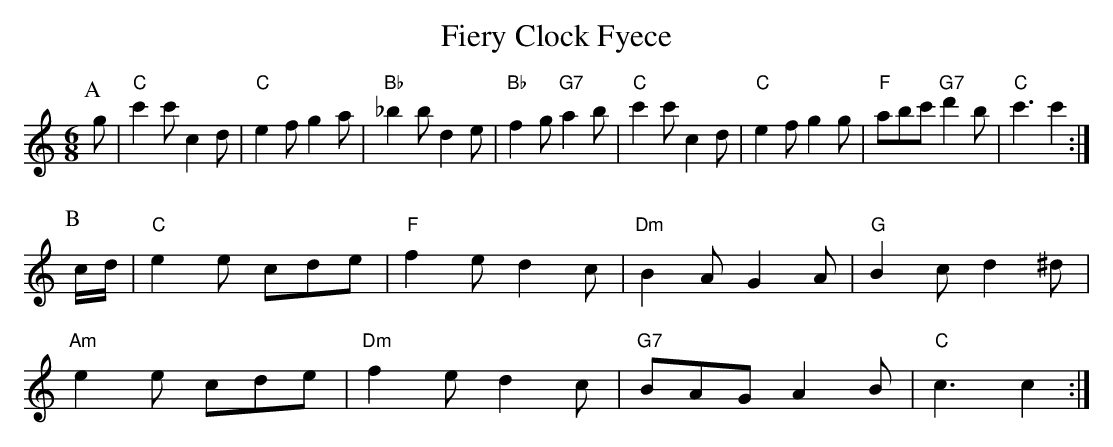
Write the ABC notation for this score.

X:1
T:Fiery Clock Fyece
M:6/8
K:C
P:A
g|"C"c'2c' c2d|"C"e2f g2a|"Bb"_b2b d2e|"Bb"f2g "G7"a2b|"C"c'2c' c2d|"C"e2f g2g\
|"F"abc' "G7"d'2b|"C"c'3 c'2:|
P:B
c/2d/2|"C"e2e cde|"F"f2e d2c|"Dm"B2A G2A|"G"B2c d2^d|
"Am"e2e cde|"Dm"f2e d2c|"G7"BAG A2B|"C"c3 c2:|
